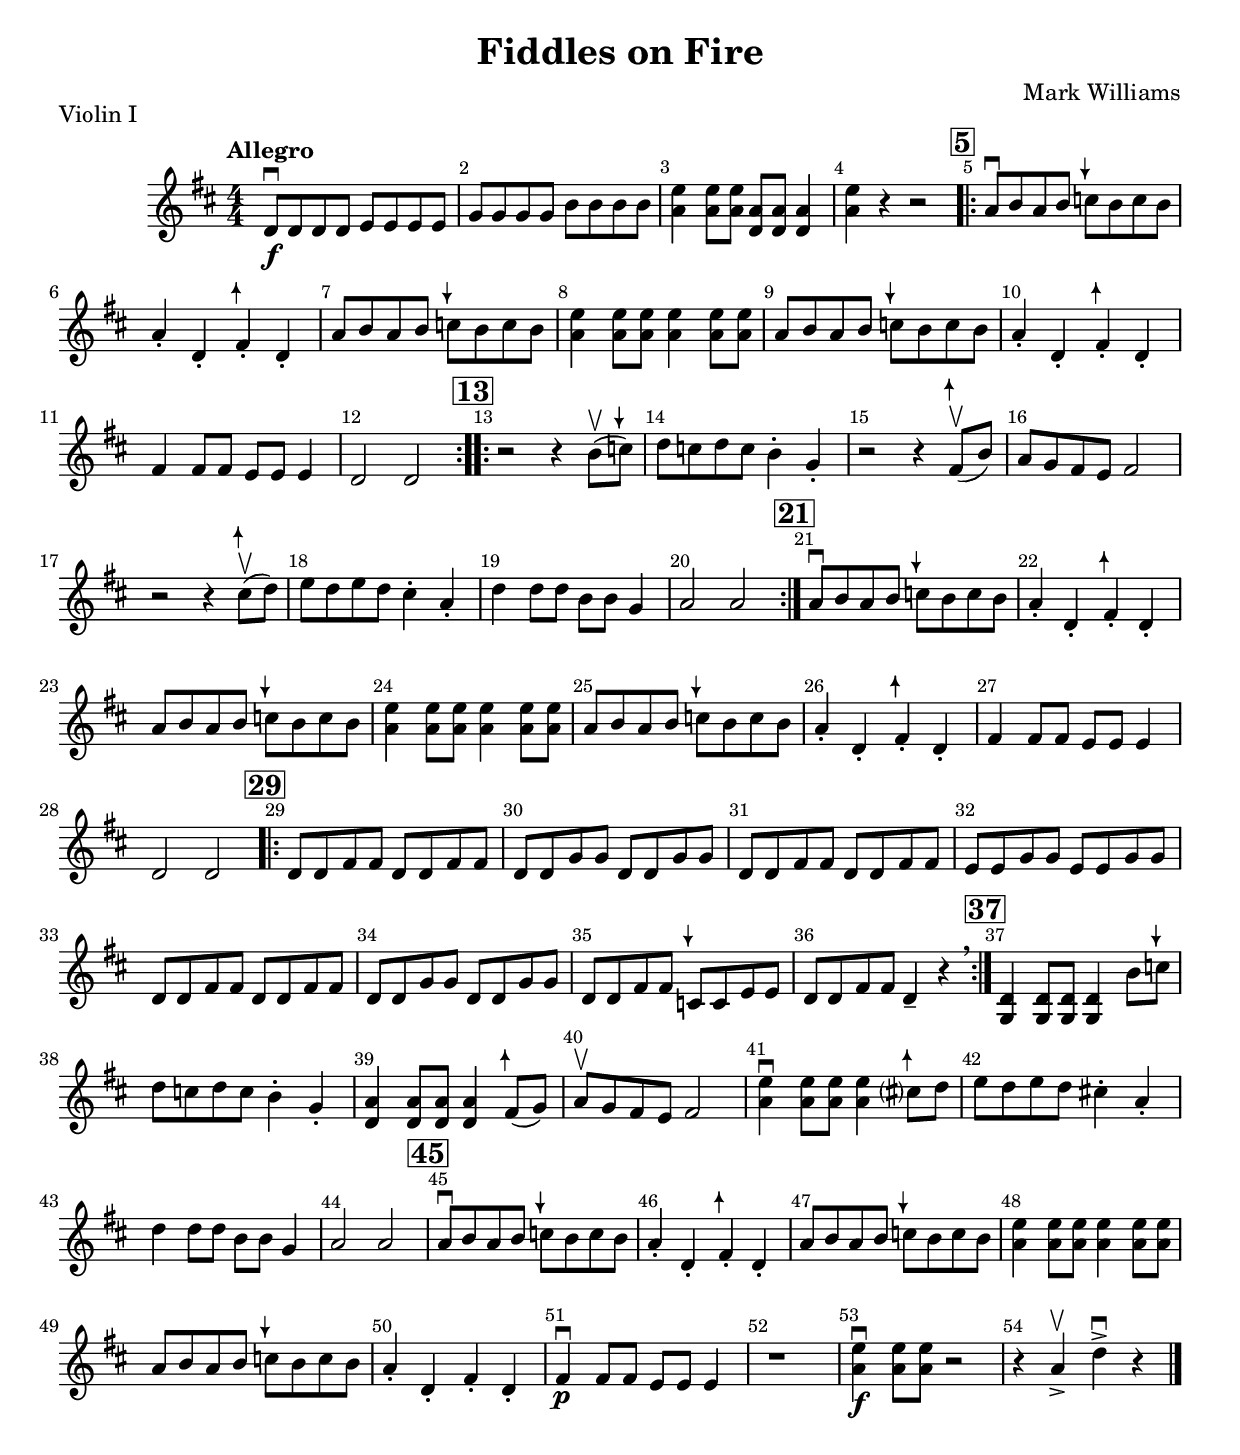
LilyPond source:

\version "2.18.2"
\header{
  title = "Fiddles on Fire"
  piece = "Violin I"
  arranger = "Mark Williams"
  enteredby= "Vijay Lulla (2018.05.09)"
}

%% http://lilypond.org/doc/v2.18/Documentation/notation/graphic
downarrow=\markup{\combine \draw-line #'(0 . 2) \arrow-head #Y #DOWN ##t}
uparrow=\markup{ \combine \draw-line #'(0 . -2) \arrow-head #Y #UP ##t }
%% The way to use the above definitions is like this:
%%   \relative c' {
%%     cis!4^\uparrow d4 e4 fis!4^\uparrow
%%   }

%% However if you want to use something like cis!4\uparrow then use the
%% following event functions
%%
%% uparrow = #(define-event-function (parser location) () #{ ^ \markup{\combine \draw-line #'(0 . -2) \arrow-head #Y #UP ##f } #})
%% downarrow = #(define-event-function (parser location) () #{ ^ \markup{\combine \draw-line #'(0 . 2) \arrow-head #Y #DOWN ##f } #})
%%
%% and now you can use the following instead:
%%   \relative c' {
%%     cis!4\uparrow d4 e4 fis!4\uparrow
%%   }



%% https://lists.gnu.org/archive/html/lilypond-user/2015-12/msg00566.html
myDisplayBarNumber = {
  % Allow bar numbers to be displayed not only at beginning of lines:
  %   \once\override Score.BarNumber.break-visibility = ##(#f #t #t)
  \once\override Score.BarNumber.break-visibility = ##(#f #t #f)

  % Allow bar number 1 to be displayed
  \once\set Score.barNumberVisibility = #all-bar-numbers-visible
}

date = #(strftime "%Y-%m-%d" (localtime (current-time)))
  % For uparrow/downarrow

\layout {
  \context {
    \Score
      \override BarNumber.break-visibility = ##(#f #t #t)
      \override MultiMeasureRest.expand-limit = #1
      %% \override SpacingSpanner.base-shortest-duration = #(ly:make-moment 1/10)
  }
}


voiceconsts = {
  \key d \major
  \numericTimeSignature
  \compressFullBarRests
  \tempo "Allegro"
}

%% showLastLength = R1*8 %% last few measures %% Comment to typeset whole score

\book {
  \score {
    \new Staff {
      \new Voice {
        \relative c' {
          \voiceconsts
            \set Score.markFormatter = #format-mark-box-barnumbers
          \time 4/4 \clef treble
          d8\downbow\f d8 d8 d8 e8 e8 e8 e8 | g8 g8 g8 g8 b8 b8 b8 b8 | <a e'>4 <a e'>8 <a e'>8 <a d,>8 <a d,>8 <a d,>4 |
          <a e'>4 r4 r2 | \mark\default
          \repeat volta 2 {
            a8\downbow b8 a8 b8 c8^\downarrow b8 c8 b8 | a4-. d,4-. fis4-.^\uparrow d4-. |
            a'8 b8 a8 b8 c8^\downarrow b8 c8 b8 | <a e'>4 <a e'>8 <a e'>8 <a e'>4 <a e'>8 <a e'>8 |
            a8 b8 a8 b8 c8^\downarrow b8 c8 b8 | a4-. d,4-. fis4-.^\uparrow d4-. |\barNumberCheck #11
            fis4 fis8 fis8 e8 e8 e4 | d2 d2 }\mark\default
          \repeat volta 2{
            r2 r4 b'8\upbow( c8^\downarrow) | d8 c8 d8 c8 b4-. g4-. |
            r2 r4 fis8^\uparrow\upbow( b8) | a8 g8 fis8 e8 fis2 | r2 r4 cis'8^\uparrow\upbow( d8) |
            e8 d8 e8 d8 cis4-. a4-. | d4 d8 d8 b8 b8 g4 | a2 a2 |
          } \mark\default\barNumberCheck #21
          a8\downbow b8 a8 b8 c8^\downarrow b8 c8 b8 | a4-. d,4-. fis4-.^\uparrow d4-. |
          a'8 b8 a8 b8 c8^\downarrow b8 c8 b8 | <a e'>4 <a e'>8 <a e'>8 <a e'>4 <a e'>8 <a e'>8 |
          a8 b8 a8 b8 c8^\downarrow b8 c8 b8 | a4-. d,4-. fis4-.^\uparrow d4-. |
          fis4 fis8 fis8 e8 e8 e4 | d2 d2 | \mark\default\barNumberCheck #29
          \repeat volta 2 {
            d8 d8 fis8 fis8 d8 d8 fis8 fis8 | d8 d8 g8 g8 d8 d8 g8 g8 |
            d8 d8 fis8 fis8 d8 d8 fis8 fis8 | e8 e8 g8 g8 e8 e8 g8 g8 |
            d8 d8 fis8 fis8 d8 d8 fis8 fis8 | d8 d8 g8 g8 d8 d8 g8 g8 |
            d8 d8 fis8 fis8 c8^\downarrow c8 e8 e8 | d8 d8 fis8 fis8 d4-- r4\breathe
          }\mark\default\barNumberCheck #37
          <d g,>4 <d g,>8 <d g,>8 <d g,>4 b'8 c8^\downarrow |
          d8 c8 d8 c8 b4-. g4-. | <a d,>4 <a d,>8 <a d,>8 <a d,>4 fis8^\uparrow( g8) |
          a8\upbow g8 fis8 e8 fis2 | <a e'>4\downbow <a e'>8 <a e'>8 <a e'>4 cis?8^\uparrow d8 |
          e8 d8 e8 d8 cis!4-. a4-. | d4 d8 d8 b8 b8 g4 | a2 a2 | \mark\default\barNumberCheck #45
          a8\downbow b8 a8 b8 c8^\downarrow b8 c8 b8 | a4-. d,4-. fis4-.^\uparrow d4-. |
          a'8 b8 a8 b8 c8^\downarrow b8 c8 b8 | <a e'>4 <a e'>8 <a e'>8 <a e'>4 <a e'>8 <a e'>8 |
          a8 b8 a8 b8 c8^\downarrow b8 c8 b8 | a4-. d,4-. fis4-. d4-. |
          fis4\downbow\p fis8 fis8 e8 e8 e4 | r1 | <a e'>4\downbow\f <a e'>8 <a e'>8 r2 |
          r4 a4->\upbow d4->\downbow r4
          \bar"|."
        }
      }
    }
  }
}

